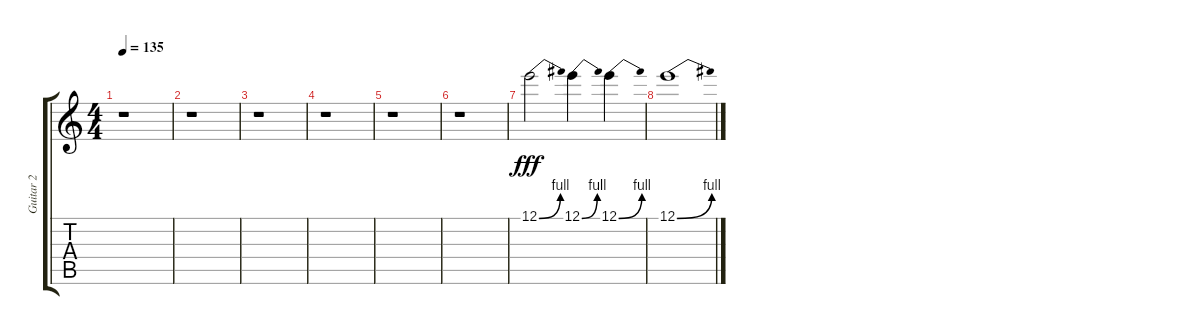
\track ("Guitar 2" "Guitar 2") {instrument distortionguitar}
\staff {score tabs}
\tuning (E4 B3 G3 D3 A2 E2) {hide}
\ts (4 4)
\tempo 135
\clef g2
\ks c
r.1{dy f} |
r.1 |
r.1 |
r.1 |
r.1 |
r.1 |
12.1{be (bend 0 0 60 4)}.2{dy fff} 12.1{be (bend 0 0 60 4)}.4 12.1{be (bend 0 0 60 4)}.4 |
12.1{be (bend 0 0 60 4)}.1
